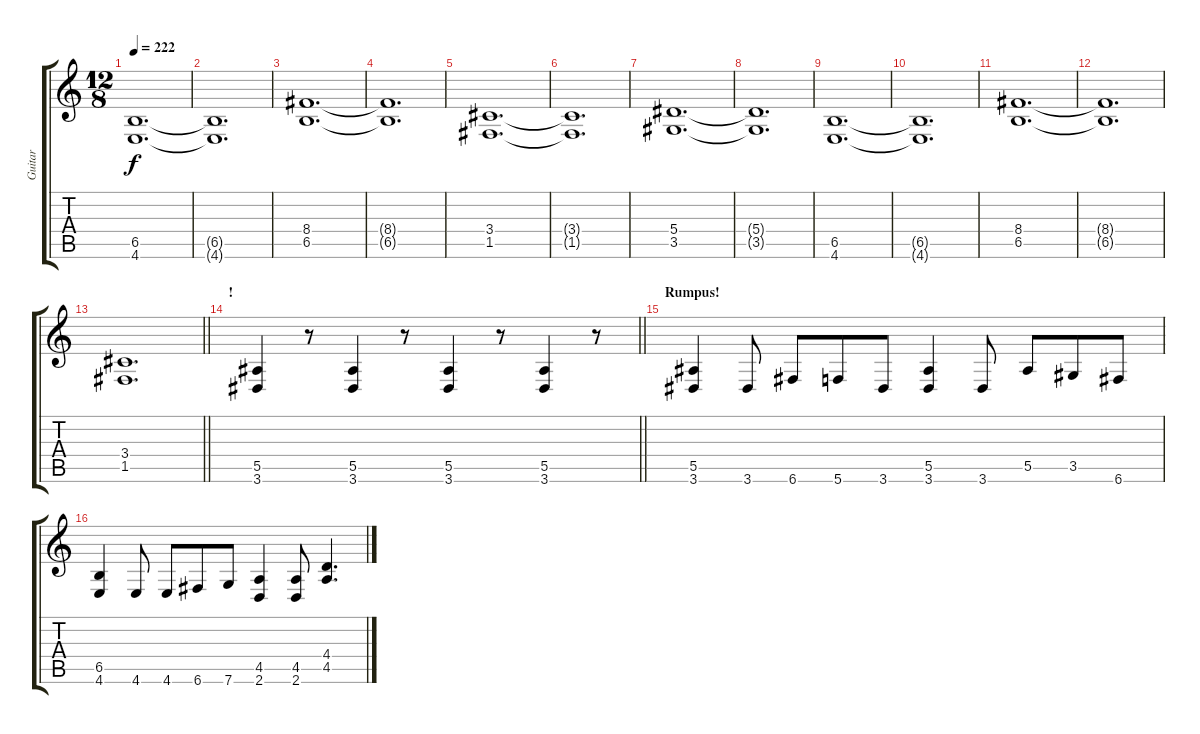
\track ("Guitar" "Guitar") {instrument distortionguitar}
\staff {score tabs}
\tuning (C4 G3 Eb3 Bb2 F2 C2) {hide}
\ts (12 8)
\tempo 222
\clef g2
\ks c
(6.5 4.6).1{d dy f} |
(6.5{t} 4.6{t}).1{d} |
(8.4 6.5).1{d} |
(8.4{t} 6.5{t}).1{d} |
(3.4 1.5).1{d} |
(3.4{t} 1.5{t}).1{d} |
(5.4 3.5).1{d} |
(5.4{t} 3.5{t}).1{d} |
(6.5 4.6).1{d} |
(6.5{t} 4.6{t}).1{d} |
(8.4 6.5).1{d} |
(8.4{t} 6.5{t}).1{d} |
\barLineRight lightlight
(3.4 1.5).1{d} |
\section ("" "!")
\barLineRight lightlight
(5.5 3.6).4 r.8 (5.5 3.6).4 r.8 (5.5 3.6).4 r.8 (5.5 3.6).4 r.8 |
\section ("" "Rumpus!")
(5.5 3.6).4 3.6.8 6.6.8 5.6.8 3.6.8 (5.5 3.6).4 3.6.8 5.5.8 3.5.8 6.6.8 |
(6.5 4.6).4 4.6.8 4.6.8 6.6.8 7.6.8 (4.5 2.6).4 (4.5 2.6).8 (4.4 4.5).4{d}
